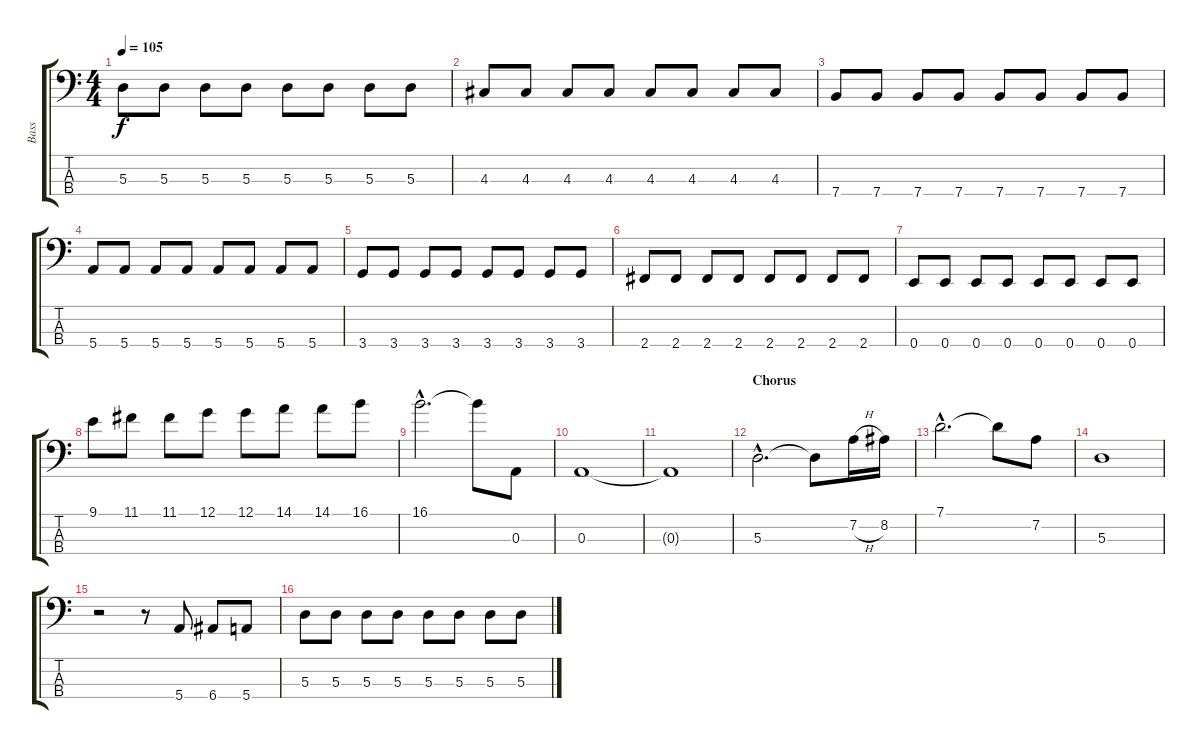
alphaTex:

\track ("Bass" "Bass") {instrument electricbassfinger}
\staff {score tabs}
\tuning (G2 D2 A1 E1) {hide}
\ts (4 4)
\tempo 105
\clef f4
\ks c
5.3.8{dy f} 5.3.8 5.3.8 5.3.8 5.3.8 5.3.8 5.3.8 5.3.8 |
4.3.8 4.3.8 4.3.8 4.3.8 4.3.8 4.3.8 4.3.8 4.3.8 |
7.4.8 7.4.8 7.4.8 7.4.8 7.4.8 7.4.8 7.4.8 7.4.8 |
5.4.8 5.4.8 5.4.8 5.4.8 5.4.8 5.4.8 5.4.8 5.4.8 |
3.4.8 3.4.8 3.4.8 3.4.8 3.4.8 3.4.8 3.4.8 3.4.8 |
2.4.8 2.4.8 2.4.8 2.4.8 2.4.8 2.4.8 2.4.8 2.4.8 |
0.4.8 0.4.8 0.4.8 0.4.8 0.4.8 0.4.8 0.4.8 0.4.8 |
9.1.8 11.1.8 11.1.8 12.1.8 12.1.8 14.1.8 14.1.8 16.1.8 |
16.1{hac}.2{d} 16.1{t}.8 0.3.8 |
0.3.1 |
0.3{t}.1 |
\section ("" "Chorus")
5.3{hac}.2{d} 5.3{t}.8 7.2{h}.16 8.2.16 |
7.1{hac}.2{d} 7.1{t}.8 7.2.8 |
5.3.1 |
r.2 r.8 5.4.8 6.4.8 5.4.8 |
5.3.8 5.3.8 5.3.8 5.3.8 5.3.8 5.3.8 5.3.8 5.3.8
